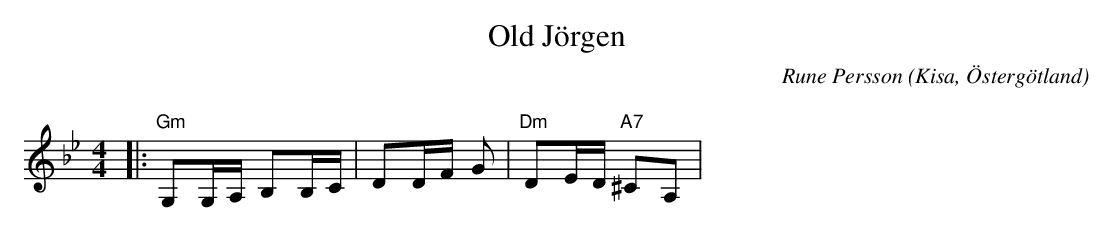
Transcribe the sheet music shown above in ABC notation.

X:1
T:Old Jörgen
C:Rune Persson
O:Kisa, Östergötland
Q:70
M:4/4
L:1/8
K:Gm
|:"Gm"G,G,/A,/ B,B,/C/|DD/F/ G| "Dm"DE/D/ "A7"^CA,|
